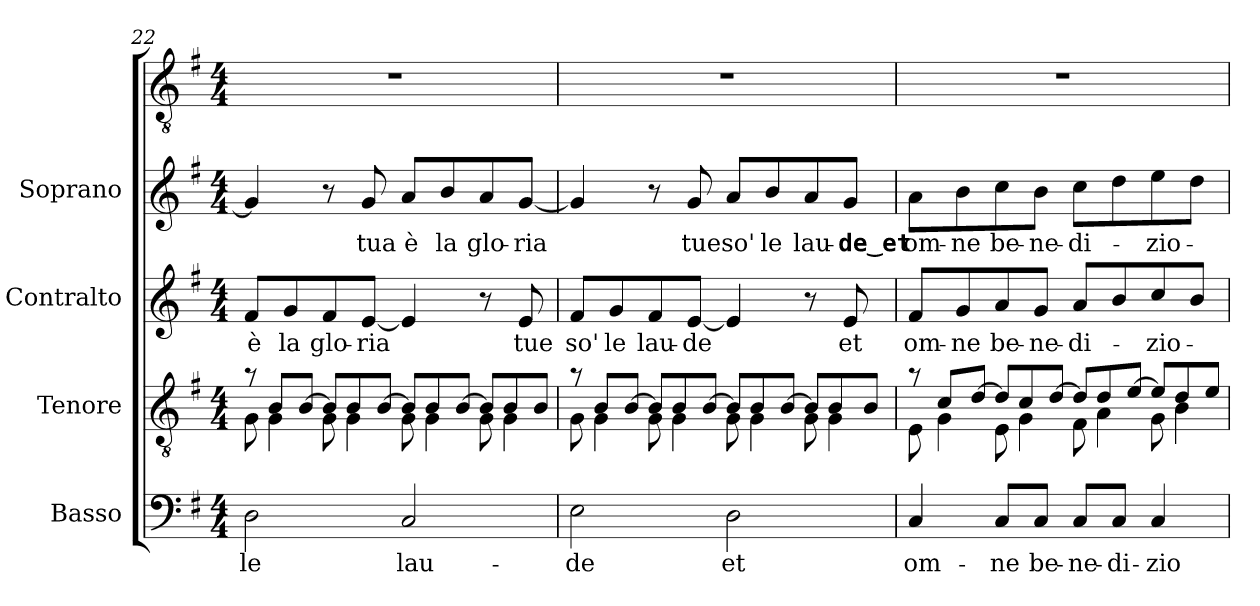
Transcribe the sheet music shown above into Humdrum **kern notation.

**kern	**text	**kern	**kern	**text	**kern	**text	**kern
*part5	*part5	*part4	*part3	*part3	*part2	*part2	*part1
*staff5	*staff5	*staff4	*staff3	*staff3	*staff2	*staff2	*staff1
*I"Basso	*	*I"Tenore	*I"Contralto	*	*I"Soprano	*	*
*I'B.	*	*I'T.	*I'A.	*	*I'S.	*	*
*clefF4	*	*clefGv2	*clefG2	*	*clefG2	*	*clefGv2
*k[f#]	*	*k[f#]	*k[f#]	*	*k[f#]	*	*k[f#]
*e:	*	*e:	*e:	*	*e:	*	*e:
*M4/4	*	*M4/4	*M4/4	*	*M4/4	*	*M4/4
=22	=22	=22	=22	=22	=22	=22	=22
!	!LO:LY:b	!	!	!	!	!	!
*	*	*Xtuplet	*	*	*	*	*
*	*	*^	*	*	*	*	*
!	!	!	!	!	!LO:LY:b	!	!	!
2D\	le	12ra	12G\	8f#/L	è	4g/]	.	1r
.	.	12B/L	6G\	.	.	.	.	.
!	!	!	!	!	!LO:LY:b	!	!	!
.	.	.	.	8g/	la	.	.	.
.	.	[>12B/J	.	.	.	.	.	.
!	!	!	!	!	!LO:LY:b	!	!	!
.	.	12B/L]	12G\	8f#/	glo-	8r	.	.
.	.	12B/	6G\	.	.	.	.	.
!	!	!	!	!	!LO:LY:b	!	!	!
!	!	!	!	!	!	!	!LO:LY:b	!
.	.	.	.	[8e/J	-ria	8g/	tua	.
.	.	[>12B/J	.	.	.	.	.	.
!	!LO:LY:b	!	!	!	!	!	!	!
!	!	!	!	!	!	!	!LO:LY:b	!
2C/	lau-	12B/L]	12G\	4e/]	.	8a/L	è	.
.	.	12B/	6G\	.	.	.	.	.
!	!	!	!	!	!	!	!LO:LY:b	!
.	.	.	.	.	.	8b/	la	.
.	.	[>12B/J	.	.	.	.	.	.
!	!	!	!	!	!	!	!LO:LY:b	!
.	.	12B/L]	12G\	8r	.	8a/	glo-	.
.	.	12B/	6G\	.	.	.	.	.
!	!	!	!	!	!LO:LY:b	!	!	!
!	!	!	!	!	!	!	!LO:LY:b	!
.	.	.	.	8e/	tue	[8g/J	-ria	.
.	.	12B/J	.	.	.	.	.	.
!!LO:LB:g=z
=23	=23	=23	=23	=23	=23	=23	=23	=23
!	!LO:LY:b	!	!	!	!	!	!	!
!	!	!	!	!	!LO:LY:b	!	!	!
2E\	-de	12ra	12G\	8f#/L	so'	4g/]	.	1r
.	.	12B/L	6G\	.	.	.	.	.
!	!	!	!	!	!LO:LY:b	!	!	!
.	.	.	.	8g/	le	.	.	.
.	.	[>12B/J	.	.	.	.	.	.
!	!	!	!	!	!LO:LY:b	!	!	!
.	.	12B/L]	12G\	8f#/	lau-	8r	.	.
.	.	12B/	6G\	.	.	.	.	.
!	!	!	!	!	!LO:LY:b	!	!	!
!	!	!	!	!	!	!	!LO:LY:b	!
.	.	.	.	[8e/J	-de	8g/	tue	.
.	.	[>12B/J	.	.	.	.	.	.
!	!LO:LY:b	!	!	!	!	!	!	!
!	!	!	!	!	!	!	!LO:LY:b	!
2D\	et	12B/L]	12G\	4e/]	.	8a/L	so'	.
.	.	12B/	6G\	.	.	.	.	.
!	!	!	!	!	!	!	!LO:LY:b	!
.	.	.	.	.	.	8b/	le	.
.	.	[>12B/J	.	.	.	.	.	.
!	!	!	!	!	!	!	!LO:LY:b	!
.	.	12B/L]	12G\	8r	.	8a/	lau-	.
.	.	12B/	6G\	.	.	.	.	.
!	!	!	!	!	!LO:LY:b	!	!	!
!	!	!	!	!	!	!	!LO:LY:b	!
.	.	.	.	8e/	et	8g/J	-de‿et	.
.	.	12B/J	.	.	.	.	.	.
=24	=24	=24	=24	=24	=24	=24	=24	=24
!	!LO:LY:b	!	!	!	!	!	!	!
!	!	!	!	!	!LO:LY:b	!	!	!
!	!	!	!	!	!	!	!LO:LY:b	!
4C/	om-	12ra	12E\	8f#/L	om-	8a\L	om-	1r
.	.	12c/L	6G\	.	.	.	.	.
!	!	!	!	!	!LO:LY:b	!	!	!
!	!	!	!	!	!	!	!LO:LY:b	!
.	.	.	.	8g/	-ne	8b\	-ne	.
.	.	[>12d/J	.	.	.	.	.	.
!	!LO:LY:b	!	!	!	!	!	!	!
!	!	!	!	!	!LO:LY:b	!	!	!
!	!	!	!	!	!	!	!LO:LY:b	!
8C/L	-ne	12d/L]	12E\	8a/	be-	8cc\	be-	.
.	.	12c/	6G\	.	.	.	.	.
!	!LO:LY:b	!	!	!	!	!	!	!
!	!	!	!	!	!LO:LY:b	!	!	!
!	!	!	!	!	!	!	!LO:LY:b	!
8C/J	be-	.	.	8g/J	-ne-	8b\J	-ne-	.
.	.	[>12d/J	.	.	.	.	.	.
!	!LO:LY:b	!	!	!	!	!	!	!
!	!	!	!	!	!LO:LY:b	!	!	!
!	!	!	!	!	!	!	!LO:LY:b	!
8C/L	-ne-	12d/L]	12F#\	8a/L	-di-	8cc\L	-di-	.
.	.	12d/	6A\	.	.	.	.	.
!	!LO:LY:b	!	!	!	!	!	!	!
8C/J	-di-	.	.	8b/	.	8dd\	.	.
.	.	[>12e/J	.	.	.	.	.	.
!	!LO:LY:b	!	!	!	!	!	!	!
!	!	!	!	!	!LO:LY:b	!	!	!
!	!	!	!	!	!	!	!LO:LY:b	!
4C/	-zio-	12e/L]	12G\	8cc/	-zio-	8ee\	-zio-	.
.	.	12d/	6B\	.	.	.	.	.
.	.	.	.	8b/J	.	8dd\J	.	.
.	.	12e/J	.	.	.	.	.	.
*	*	*v	*v	*	*	*	*	*
=	=	=	=	=	=	=	=
*-	*-	*-	*-	*-	*-	*-	*-
